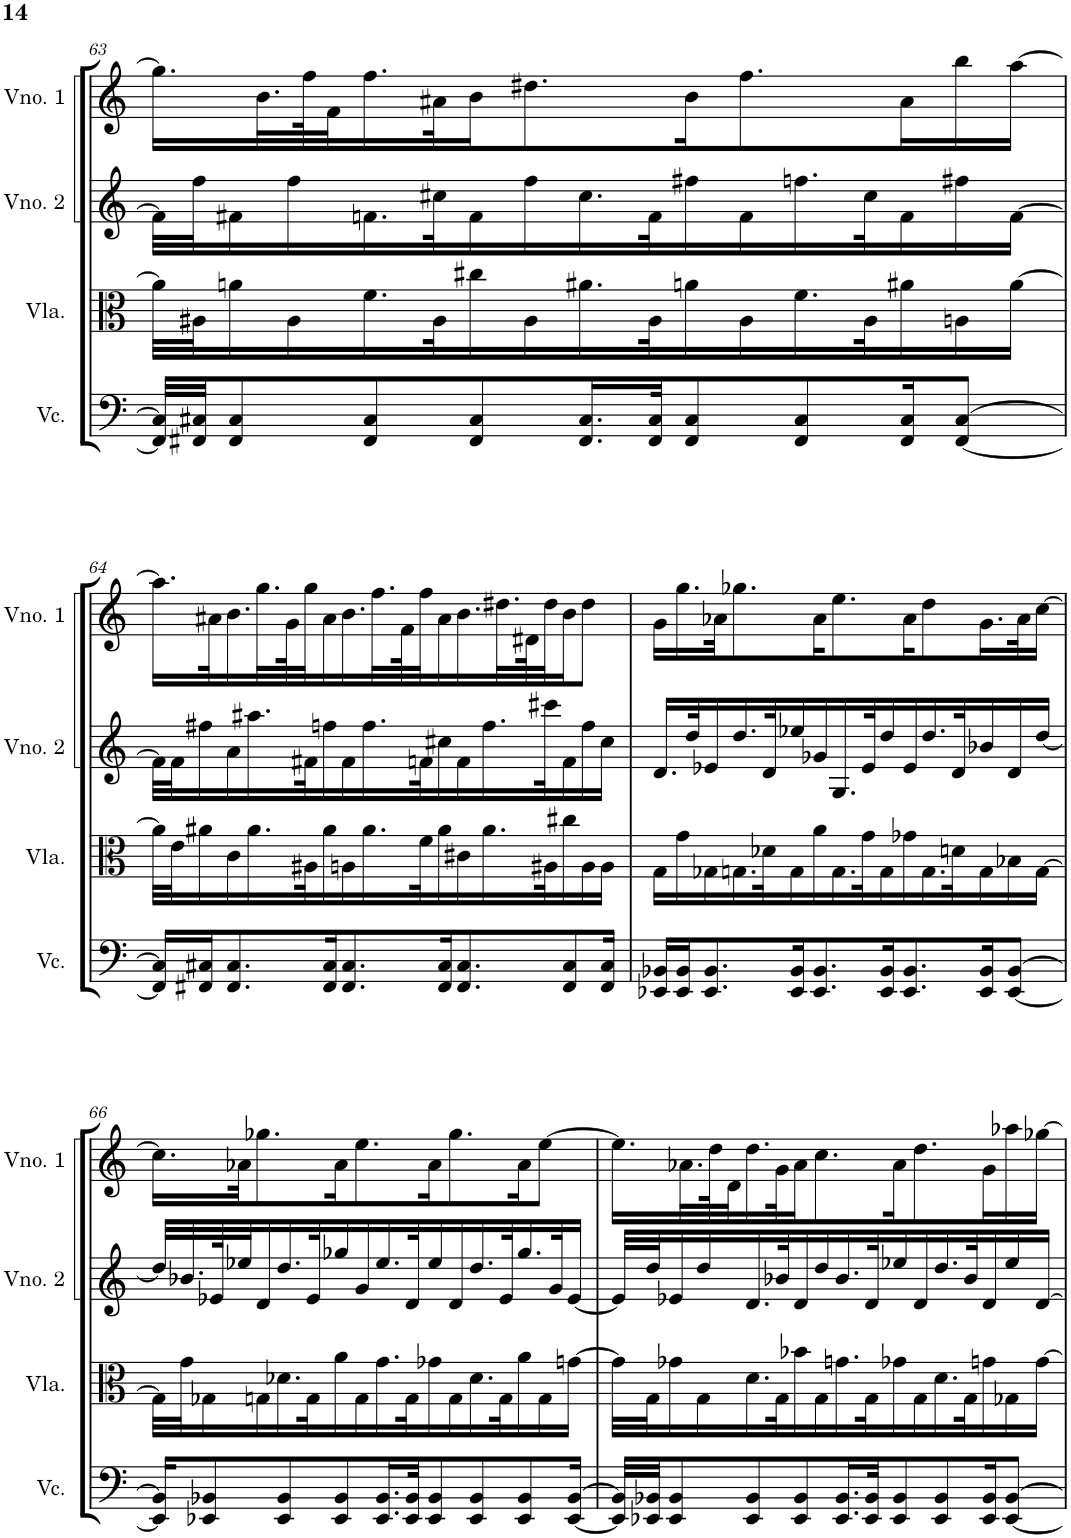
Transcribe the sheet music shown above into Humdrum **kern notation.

**kern	**kern	**kern	**kern
*part4	*part3	*part2	*part1
*staff4	*staff3	*staff2	*staff1
*I"Violoncelo	*I"Viola	*I"Violino 2	*I"Violino 1
*I'Vc.	*I'Vla.	*I'Vno. 2	*I'Vno. 1
!!LO:PB:g=z
*clefF4	*clefC3	*clefG2	*clefG2
*k[]	*k[]	*k[]	*k[]
*M4/4	*M4/4	*M4/4	*M4/4
=63	=63	=63	=63
32FF#/] 32C#/]LLL	32a#\LLL]	32f#\LLL]	16.gg\LL]
32FF#X/ 32C#X/JJ	32A#X\J	32ff\J	.
8FF#/ 8C#/	16an\	16f#X\	.
.	.	.	32.b\L
.	16A#\	16ff\	.
.	.	.	64ff\K
.	.	.	32f\J
8FF#/ 8C#/	16.f\	16.fn\	16.ff\
.	32A#\K	32cc#X\K	32a#X\K
8FF#/ 8C#/	16cc#X\	16f\	16b\J
.	16A#\	16ff\	8.dd#X\
16.FF#/ 16.C#/L	16.a#X\	16.cc#\	.
32FF#/ 32C#/JK	32A#\K	32f\K	.
8FF#/ 8C#/	16an\	16ff#X\	16b\K
.	16A#\	16f\	8.ff\
8FF#/ 8C#/	16.f\	16.ffn\	.
.	32A#\K	32cc#\K	.
16FF#/ 16C#/K	16a#X\	16f\	16a#\L
[8FF#/ [8C#/J	16An\	16ff#X\	16bb\
.	[16a#\JJ	[16f\JJ	[16aa\JJ
!!LO:LB:g=z
=64	=64	=64	=64
16FF#/] 16C#/]LL	32a#\LLL]	32f\LLL]	16.aa\LL]
.	32e\J	32f\J	.
16FF#X/ 16C#X/J	16a#X\	16ff#X\	.
.	.	.	32a#X\K
8.FF#/ 8.C#/	16c\	16a\	16.b\
.	16.a#\	16.aa#X\	.
.	.	.	32.gg\L
.	.	.	64g\K
.	32A#X\K	32f#X\K	32gg\J
16FF#/ 16C#/K	16a#\	16ffn\	16a#\
8.FF#/ 8.C#/	16An\	16f#\	16.b\
.	16.a#\	16.ff\	.
.	.	.	32.ff\L
.	.	.	64f\K
.	32f\K	32fn\K	32ff\J
16FF#/ 16C#/K	16a#\	16cc#X\	16a#\
8.FF#/ 8.C#/	16c#X\	16f\	16.b\
.	16.a#\	16.ff\	.
.	.	.	32.dd#X\L
.	.	.	64d#X\K
.	32A#X\K	32ccc#X\K	32dd#\J
8FF#/ 8C#/	16cc#X\	16f\	16b\J
.	16A#\	16ff\	8dd#\J
16FF#/ 16C#/Jk	16A#\JJ	16cc#\JJ	.
=65	=65	=65	=65
16EE-X/ 16BB-X/LL	16G\LL	16.d/LL	16g\LL
16EE-/ 16BB-/J	16g\	.	16.gg\
.	.	32dd/K	.
8.EE-/ 8.BB-/	16G-X\	16e-X/	.
.	.	.	32a-X\JK
.	16.Gn\	16.dd/	8.gg-X\
.	32d-X\K	32d/K	.
16EE-/ 16BB-/K	16G\	16ee-X/	.
8.EE-/ 8.BB-/	16a\	16g-X/	16a-\K
.	16.G\	16.G/	8.ee\
.	32g\K	32e-/K	.
16EE-/ 16BB-/K	16G\	16dd/	.
8.EE-/ 8.BB-/	16g-X\	16e-/	16a-\K
.	16.G\	16.dd/	8dd\
.	32dn\K	32d/K	.
16EE-/ 16BB-/K	16G\	16b-X/	16.g\L
[8EE-/ [8BB-/J	16B-X\	16d/	.
.	.	.	32a-\K
.	[16G\JJ	[16dd/JJ	[16cc\JJ
!!LO:LB:g=z
=66	=66	=66	=66
16EE-/] 16BB-/]KL	32G\LLL]	32dd/LLL]	16.cc\LL]
.	32g\J	32.b-X/	.
8EE-X/ 8BB-X/	16G-X\	.	.
.	.	64e-X/K	.
.	.	32ee-X/J	32a-X\JK
.	16Gn\	16d/	8.gg-X\
8EE-/ 8BB-/	16.d-X\	16.dd/	.
.	32G\K	32e-/K	.
8EE-/ 8BB-/	16a\	16gg-X/	16a-\K
.	16G\	16g/	8.ee\
16.EE-/ 16.BB-/L	16.g\	16.ee-/	.
32EE-/ 32BB-/JK	32G\K	32d/K	.
8EE-/ 8BB-/	16g-X\	16ee-/	16a-\K
.	16G\	16d/	8.gg-\
8EE-/ 8BB-/	16.d-\	16.dd/	.
.	32G\K	32e-/K	.
8EE-/ 8BB-/	16a\	16.gg-/	16a-\K
.	16G\	.	[8ee\J
.	.	32g/K	.
[16EE-/ [16BB-/Jk	[16gn\JJ	[16e-/JJ	.
=67	=67	=67	=67
32EE-/] 32BB-/]LLL	32g\LLL]	32e-/LLL]	16.ee\LL]
32EE-X/ 32BB-X/JJ	32G\J	32dd/J	.
8EE-/ 8BB-/	16g-X\	16e-X/	.
.	.	.	32.a-X\L
.	16G\	16dd/	.
.	.	.	64dd\K
.	.	.	32d\J
8EE-/ 8BB-/	16.d\	16.d/	16.dd\
.	32G\K	32b-X/K	32g\K
8EE-/ 8BB-/	16b-X\	16d/	16a-\J
.	16G\	16dd/	8.cc\
16.EE-/ 16.BB-/L	16.gn\	16.b-/	.
32EE-/ 32BB-/JK	32G\K	32d/K	.
8EE-/ 8BB-/	16g-X\	16ee-X/	16a-\K
.	16G\	16d/	8.dd\
8EE-/ 8BB-/	16.d\	16.dd/	.
.	32G\K	32b-/K	.
16EE-/ 16BB-/K	16gn\	16d/	16g\L
[8EE-/ [8BB-/J	16G-X\	16ee-/	16aa-X\
.	[16g\JJ	[16d/JJ	[16gg-X\JJ
=	=	=	=
*-	*-	*-	*-
